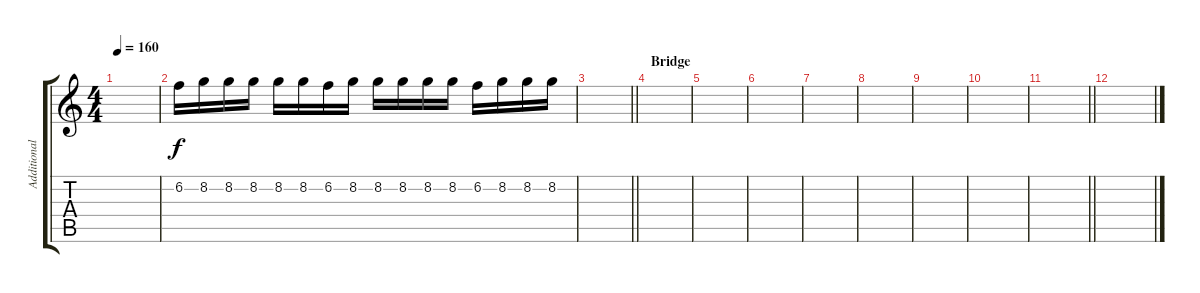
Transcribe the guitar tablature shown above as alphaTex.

\track ("Additional Guitar" "Additional") {instrument distortionguitar}
\staff {score tabs}
\tuning (E4 B3 G3 D3 A2 E2) {hide}
\ts (4 4)
\tempo 160
\clef g2
\ks c
|
6.2.16 8.2.16 8.2.16 8.2.16 8.2.16 8.2.16 6.2.16 8.2.16 8.2.16 8.2.16 8.2.16 8.2.16 6.2.16 8.2.16 8.2.16 8.2.16 |
\barLineRight lightlight
|
\section ("" "Bridge")
|
|
|
|
|
|
|
\barLineRight lightlight
|
\section ("" "")
